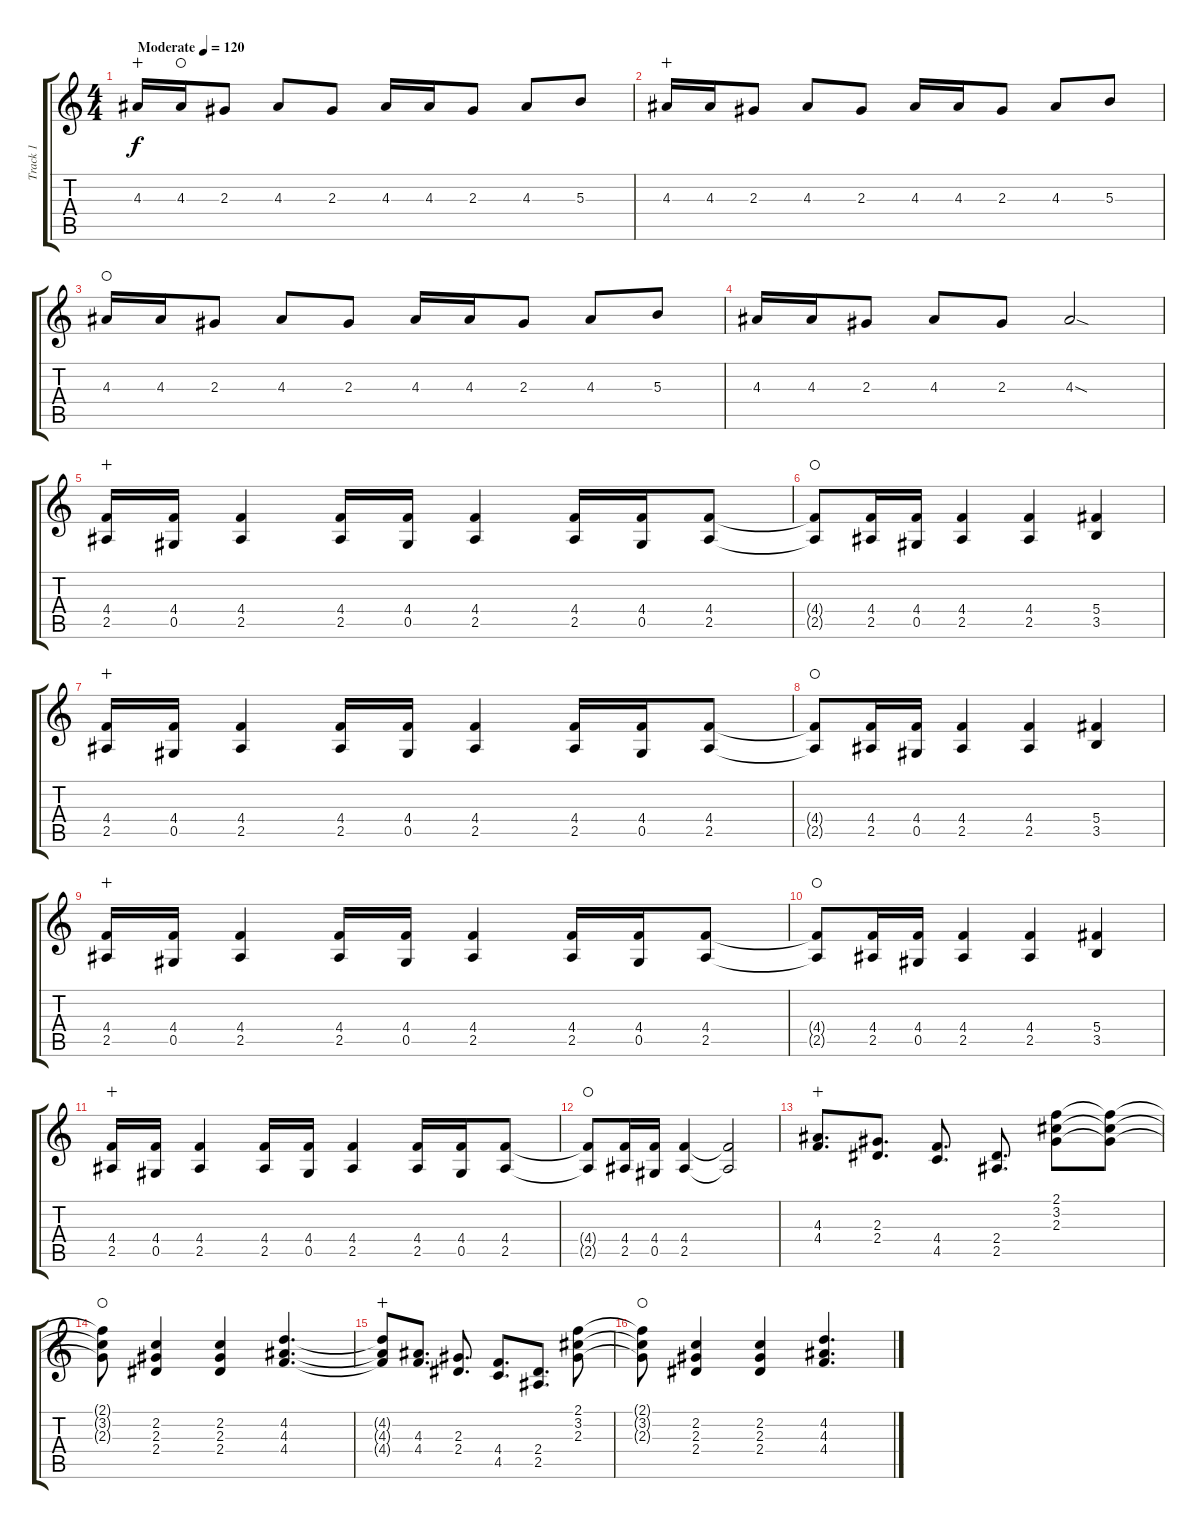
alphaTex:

\track ("Track 1" "Track 1") {instrument distortionguitar}
\staff {score tabs}
\tuning (Eb4 Bb3 Gb3 Db3 Ab2 Eb2) {hide}
\ts (4 4)
\tempo (120 "Moderate")
\clef g2
\ks c
4.3.16{dy f instrument distortionguitar wahc} 4.3.16{waho} 2.3.8 4.3.8 2.3.8 4.3.16 4.3.16 2.3.8 4.3.8 5.3.8 |
4.3.16{wahc} 4.3.16 2.3.8 4.3.8 2.3.8 4.3.16 4.3.16 2.3.8 4.3.8 5.3.8 |
4.3.16{waho} 4.3.16 2.3.8 4.3.8 2.3.8 4.3.16 4.3.16 2.3.8 4.3.8 5.3.8 |
4.3.16 4.3.16 2.3.8 4.3.8 2.3.8 4.3{sod}.2 |
(4.4 2.5).16{wahc} (4.4 0.5).16 (4.4 2.5).4 (4.4 2.5).16 (4.4 0.5).16 (4.4 2.5).4 (4.4 2.5).16 (4.4 0.5).16 (4.4 2.5).8 |
(4.4{t} 2.5{t}).8{waho} (4.4 2.5).16 (4.4 0.5).16 (4.4 2.5).4 (4.4 2.5).4 (5.4 3.5).4 |
(4.4 2.5).16{wahc} (4.4 0.5).16 (4.4 2.5).4 (4.4 2.5).16 (4.4 0.5).16 (4.4 2.5).4 (4.4 2.5).16 (4.4 0.5).16 (4.4 2.5).8 |
(4.4{t} 2.5{t}).8{waho} (4.4 2.5).16 (4.4 0.5).16 (4.4 2.5).4 (4.4 2.5).4 (5.4 3.5).4 |
(4.4 2.5).16{wahc} (4.4 0.5).16 (4.4 2.5).4 (4.4 2.5).16 (4.4 0.5).16 (4.4 2.5).4 (4.4 2.5).16 (4.4 0.5).16 (4.4 2.5).8 |
(4.4{t} 2.5{t}).8{waho} (4.4 2.5).16 (4.4 0.5).16 (4.4 2.5).4 (4.4 2.5).4 (5.4 3.5).4 |
(4.4 2.5).16{wahc} (4.4 0.5).16 (4.4 2.5).4 (4.4 2.5).16 (4.4 0.5).16 (4.4 2.5).4 (4.4 2.5).16 (4.4 0.5).16 (4.4 2.5).8 |
(4.4{t} 2.5{t}).8{waho} (4.4 2.5).16 (4.4 0.5).16 (4.4 2.5).4 (4.4{t} 2.5{t}).2 |
(4.3 4.4).8{d wahc} (2.3 2.4).8{d} (4.4 4.5).8{d} (2.4 2.5).8{d} (2.1 3.2 2.3).8 (2.1{t} 3.2{t} 2.3{t}).8 |
(2.1{t} 3.2{t} 2.3{t}).8{waho} (2.2 2.3 2.4).4 (2.2 2.3 2.4).4 (4.2 4.3 4.4).4{d} |
(4.2{t} 4.3{t} 4.4{t}).8{wahc} (4.3 4.4).8{d} (2.3 2.4).8{d} (4.4 4.5).8{d} (2.4 2.5).8{d} (2.1 3.2 2.3).8 |
(2.1{t} 3.2{t} 2.3{t}).8{waho} (2.2 2.3 2.4).4 (2.2 2.3 2.4).4 (4.2 4.3 4.4).4{d}
